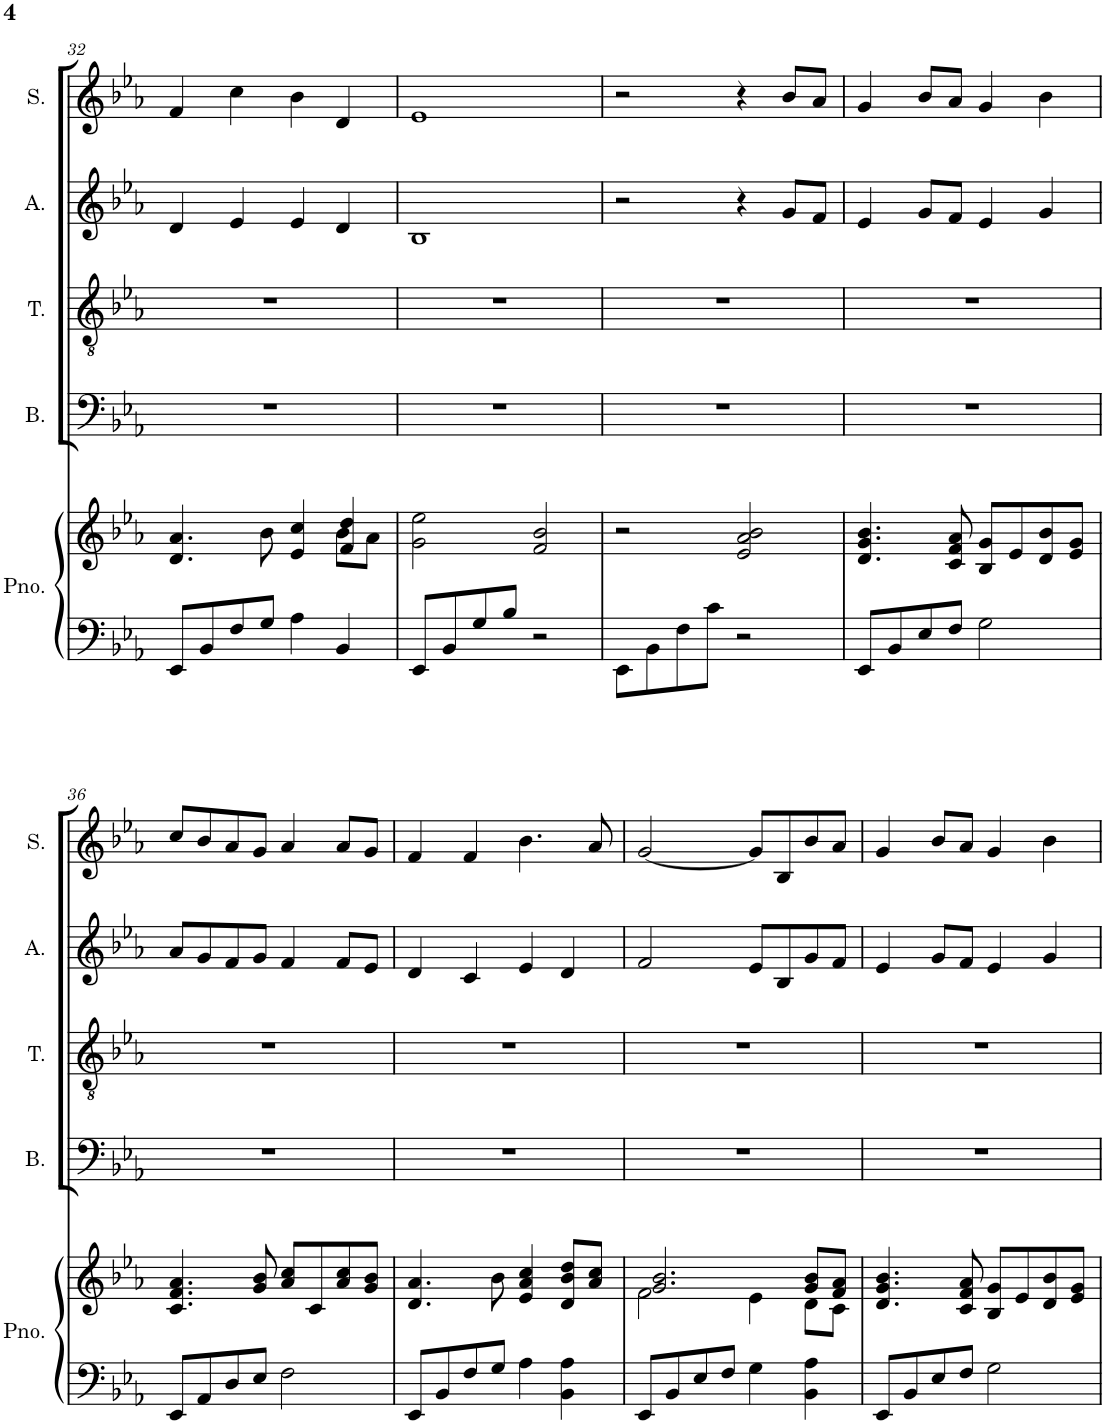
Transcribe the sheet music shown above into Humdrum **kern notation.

**kern	**kern	**kern	**kern	**kern	**kern
*part5	*part5	*part4	*part3	*part2	*part1
*staff6	*staff5	*staff4	*staff3	*staff2	*staff1
*I"Piano	*	*I"Bass	*I"Tenor	*I"Alto	*I"Soprano
*I'Pno.	*	*I'B.	*I'T.	*I'A.	*I'S.
!!LO:PB:g=z
*clefF4	*clefG2	*clefF4	*clefGv2	*clefG2	*clefG2
*k[b-e-a-]	*k[b-e-a-]	*k[b-e-a-]	*k[b-e-a-]	*k[b-e-a-]	*k[b-e-a-]
*M4/4	*M4/4	*M4/4	*M4/4	*M4/4	*M4/4
=32	=32	=32	=32	=32	=32
*	*^	*	*	*	*
8EE-/L	4.d/ 4.a-/	2.ryy	1r	1r	4d/	4f/
8BB-/	.	.	.	.	.	.
8F/	.	.	.	.	4e-/	4cc\
8G/J	8b-\	.	.	.	.	.
4A-\	4e-/ 4cc/	.	.	.	4e-/	4b-\
4BB-/	4f/ 4dd/	8b-\L	.	.	4d/	4d/
.	.	8a-\J	.	.	.	.
*	*v	*v	*	*	*	*
=33	=33	=33	=33	=33	=33
8EE-/L	2g\ 2ee-\	1r	1r	1B-	1e-
8BB-/	.	.	.	.	.
8G/	.	.	.	.	.
8B-/J	.	.	.	.	.
2r	2f/ 2b-/	.	.	.	.
=34	=34	=34	=34	=34	=34
8EE-\L	2r	1r	1r	2r	2r
8BB-\	.	.	.	.	.
8F\	.	.	.	.	.
8c\J	.	.	.	.	.
2r	2e-/ 2a-/ 2b-/	.	.	4r	4r
.	.	.	.	8g/L	8b-/L
.	.	.	.	8f/J	8a-/J
=35	=35	=35	=35	=35	=35
8EE-/L	4.d/ 4.g/ 4.b-/	1r	1r	4e-/	4g/
8BB-/	.	.	.	.	.
8E-/	.	.	.	8g/L	8b-/L
8F/J	8c/ 8f/ 8a-/	.	.	8f/J	8a-/J
2G\	8B-/ 8g/L	.	.	4e-/	4g/
.	8e-/	.	.	.	.
.	8d/ 8b-/	.	.	4g/	4b-\
.	8e-/ 8g/J	.	.	.	.
!!LO:LB:g=z
=36	=36	=36	=36	=36	=36
8EE-/L	4.c/ 4.f/ 4.a-/	1r	1r	8a-/L	8cc/L
8AA-/	.	.	.	8g/	8b-/
8D/	.	.	.	8f/	8a-/
8E-/J	8g/ 8b-/	.	.	8g/J	8g/J
2F\	8a-/ 8cc/L	.	.	4f/	4a-/
.	8c/	.	.	.	.
.	8a-/ 8cc/	.	.	8f/L	8a-/L
.	8g/ 8b-/J	.	.	8e-/J	8g/J
=37	=37	=37	=37	=37	=37
8EE-/L	4.d/ 4.a-/	1r	1r	4d/	4f/
8BB-/	.	.	.	.	.
8F/	.	.	.	4c/	4f/
8G/J	8b-\	.	.	.	.
4A-\	4e-/ 4a-/ 4cc/	.	.	4e-/	4.b-\
4BB-\ 4A-\	8d/ 8b-/ 8dd/L	.	.	4d/	.
.	8a-/ 8cc/J	.	.	.	8a-/
=38	=38	=38	=38	=38	=38
*	*^	*	*	*	*
8EE-/L	2.g/ 2.b-/	2f\	1r	1r	2f/	[2g/
8BB-/	.	.	.	.	.	.
8E-/	.	.	.	.	.	.
8F/J	.	.	.	.	.	.
4G\	.	4e-\	.	.	8e-/L	8g/L]
.	.	.	.	.	8B-/	8B-/
4BB-\ 4A-\	8g/ 8b-/L	8d\L	.	.	8g/	8b-/
.	8f/ 8a-/J	8c\J	.	.	8f/J	8a-/J
*	*v	*v	*	*	*	*
=39	=39	=39	=39	=39	=39
8EE-/L	4.d/ 4.g/ 4.b-/	1r	1r	4e-/	4g/
8BB-/	.	.	.	.	.
8E-/	.	.	.	8g/L	8b-/L
8F/J	8c/ 8f/ 8a-/	.	.	8f/J	8a-/J
2G\	8B-/ 8g/L	.	.	4e-/	4g/
.	8e-/	.	.	.	.
.	8d/ 8b-/	.	.	4g/	4b-\
.	8e-/ 8g/J	.	.	.	.
=	=	=	=	=	=
*-	*-	*-	*-	*-	*-
